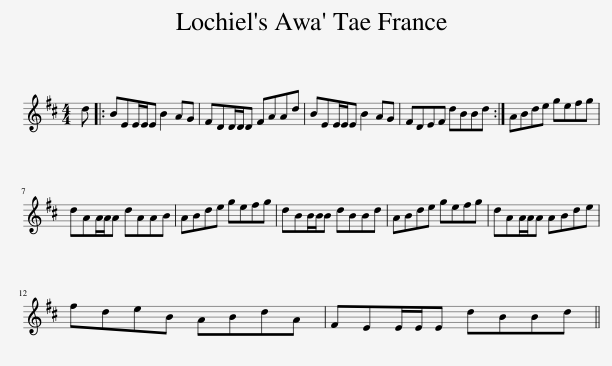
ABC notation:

X:1
L:1/8
M:4/4
I:linebreak $
K:D
V:1 treble
V:1
 d |: BEE/E/E B2 AG | FDD/D/D FAAd | BEE/E/E B2 AG | FDEF dBBd :| %5
 ABde gefg |$ dAA/A/A dAAB | ABde gefg | dBB/B/B dBBd | ABde gefg | %10
 dAA/A/A ABde |$ fdeB ABdA | FEE/E/E dBBd || %13
